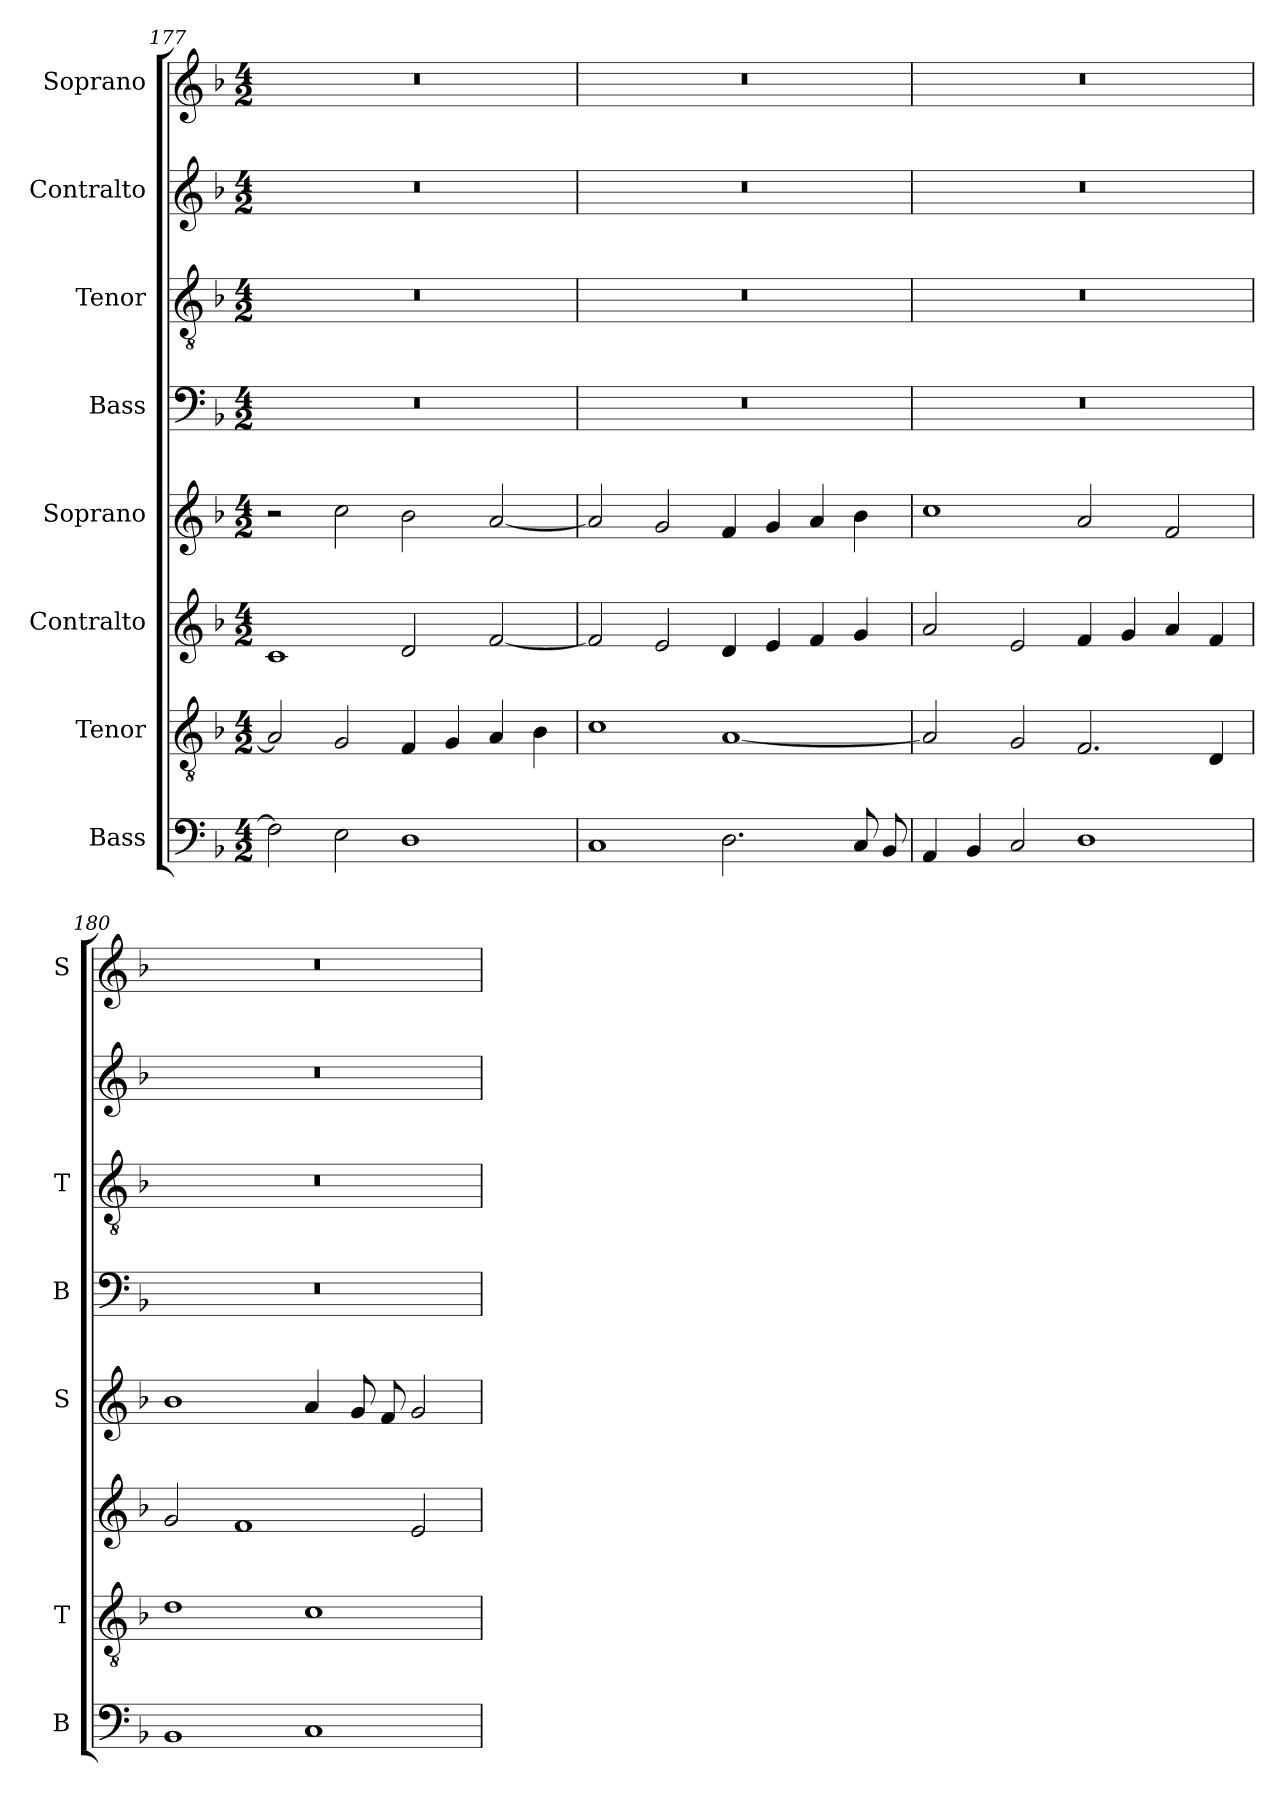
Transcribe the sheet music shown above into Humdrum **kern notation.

**kern	**kern	**kern	**kern	**kern	**kern	**kern	**kern
*part8	*part7	*part6	*part5	*part4	*part3	*part2	*part1
*staff8	*staff7	*staff6	*staff5	*staff4	*staff3	*staff2	*staff1
*I"Bass	*I"Tenor	*I"Contralto	*I"Soprano	*I"Bass	*I"Tenor	*I"Contralto	*I"Soprano
*I'B	*I'T	*	*I'S	*I'B	*I'T	*	*I'S
*clefF4	*clefGv2	*clefG2	*clefG2	*clefF4	*clefGv2	*clefG2	*clefG2
*k[b-]	*k[b-]	*k[b-]	*k[b-]	*k[b-]	*k[b-]	*k[b-]	*k[b-]
*F:ion	*F:ion	*F:ion	*F:ion	*F:ion	*F:ion	*F:ion	*F:ion
*M4/2	*M4/2	*M4/2	*M4/2	*M4/2	*M4/2	*M4/2	*M4/2
=177	=177	=177	=177	=177	=177	=177	=177
2F]	2A]	1c	2r	0r	0r	0r	0r
2E	2G	.	2cc	.	.	.	.
1D	4F	2d	2b-	.	.	.	.
.	4G	.	.	.	.	.	.
.	4A	[2f	[2a	.	.	.	.
.	4B-	.	.	.	.	.	.
=178	=178	=178	=178	=178	=178	=178	=178
1C	1c	2f]	2a]	0r	0r	0r	0r
.	.	2e	2g	.	.	.	.
2.D	[1A	4d	4f	.	.	.	.
.	.	4e	4g	.	.	.	.
.	.	4f	4a	.	.	.	.
8C	.	4g	4b-	.	.	.	.
8BB-	.	.	.	.	.	.	.
=179	=179	=179	=179	=179	=179	=179	=179
4AA	2A]	2a	1cc	0r	0r	0r	0r
4BB-	.	.	.	.	.	.	.
2C	2G	2e	.	.	.	.	.
1D	2.F	4f	2a	.	.	.	.
.	.	4g	.	.	.	.	.
.	.	4a	2f	.	.	.	.
.	4D	4f	.	.	.	.	.
=180	=180	=180	=180	=180	=180	=180	=180
1BB-	1d	2g	1b-	0r	0r	0r	0r
.	.	1f	.	.	.	.	.
1C	1c	.	4a	.	.	.	.
.	.	.	8g	.	.	.	.
.	.	.	8f	.	.	.	.
.	.	2e	2g	.	.	.	.
=	=	=	=	=	=	=	=
*-	*-	*-	*-	*-	*-	*-	*-
